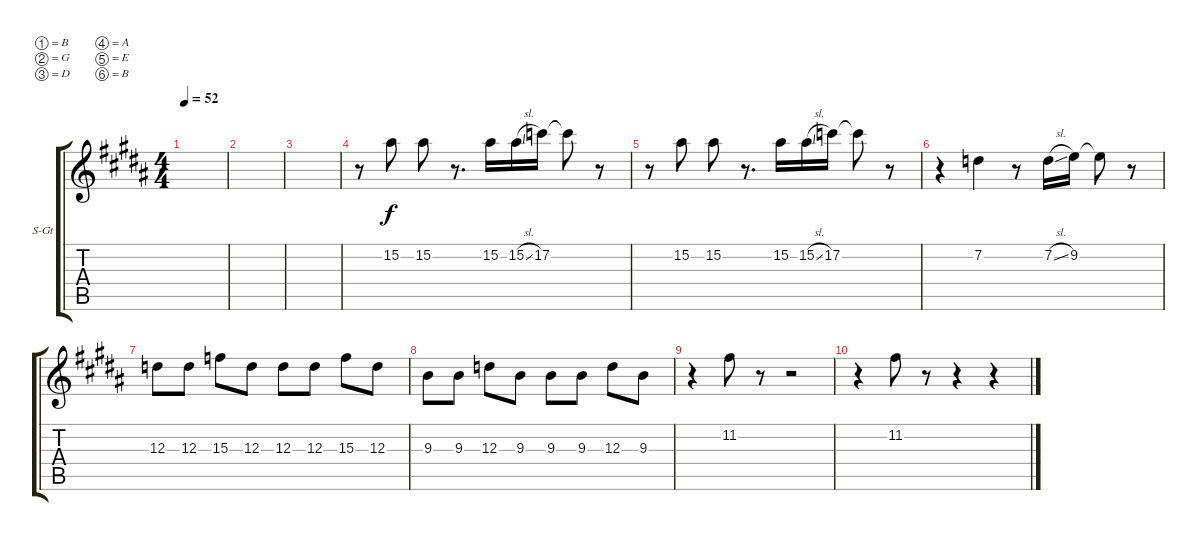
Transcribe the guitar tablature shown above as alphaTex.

\bracketExtendMode groupsimilarinstruments
\firstSystemTrackNameOrientation horizontal
\otherSystemsTrackNameOrientation horizontal
\track ("Ghastly Chorus Acoustic Guitar" "S-Gt") {instrument acousticguitarsteel}
\staff {score tabs}
\tuning (B3 G3 D3 A2 E2 B1)
\ts (4 4)
\tempo 52
\clef g2
\scale
0.333333
\ks g#minor
|
\scale
0.333333 |
\scale
0.102867 |
\scale
0.448567 r.8 15.2.8 15.2.8 r.8{d} 15.2.16 15.2{sl}.16 17.2.16 17.2{t}.8 r.8 |
\scale
0.448567 r.8 15.2.8 15.2.8 r.8{d} 15.2.16 15.2{sl}.16 17.2.16 17.2{t}.8 r.8 |
\scale
0.33 r.4 7.2.4 r.8 7.2{sl}.16 9.2.16 9.2{t}.8 r.8 |
\scale
0.35 12.3.8 12.3.8 15.3.8 12.3.8 12.3.8 12.3.8 15.3.8 12.3.8 |
\scale
0.32 9.3.8 9.3.8 12.3.8 9.3.8 9.3.8 9.3.8 12.3.8 9.3.8 |
\scale
0.471545 r.4 11.2.8 r.8 r.2 |
\scale
0.528455 r.4 11.2.8 r.8 r.4 r.4
